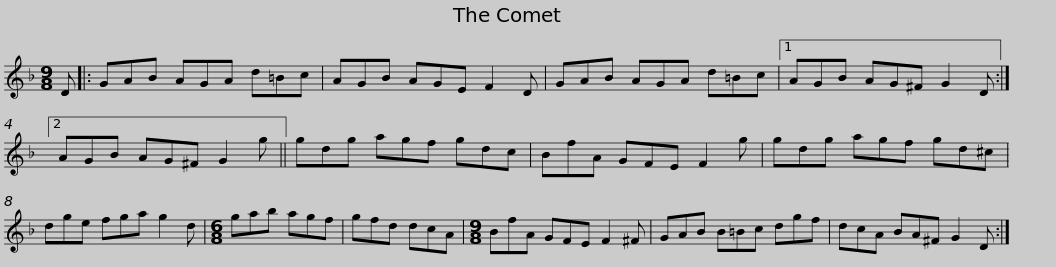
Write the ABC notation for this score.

X:1
L:1/8
M:9/8
I:linebreak $
K:F
V:1 treble
V:1
 D |: GAB AGA d=Bc | AGB AGE F2 D | GAB AGA d=Bc |1 AGB AG^F G2 D :|2$ %5
 AGB AG^F G2 g || gdg agf gdc | BfA GFE F2 g | gdg agf gd^c | dge fga g2 d |$ %10
[M:6/8] gab agf | gfd dcA |[M:9/8] BfA GFE F2 ^F | GAB B=Bc dgf | dcA BA^F G2 D :| %15
